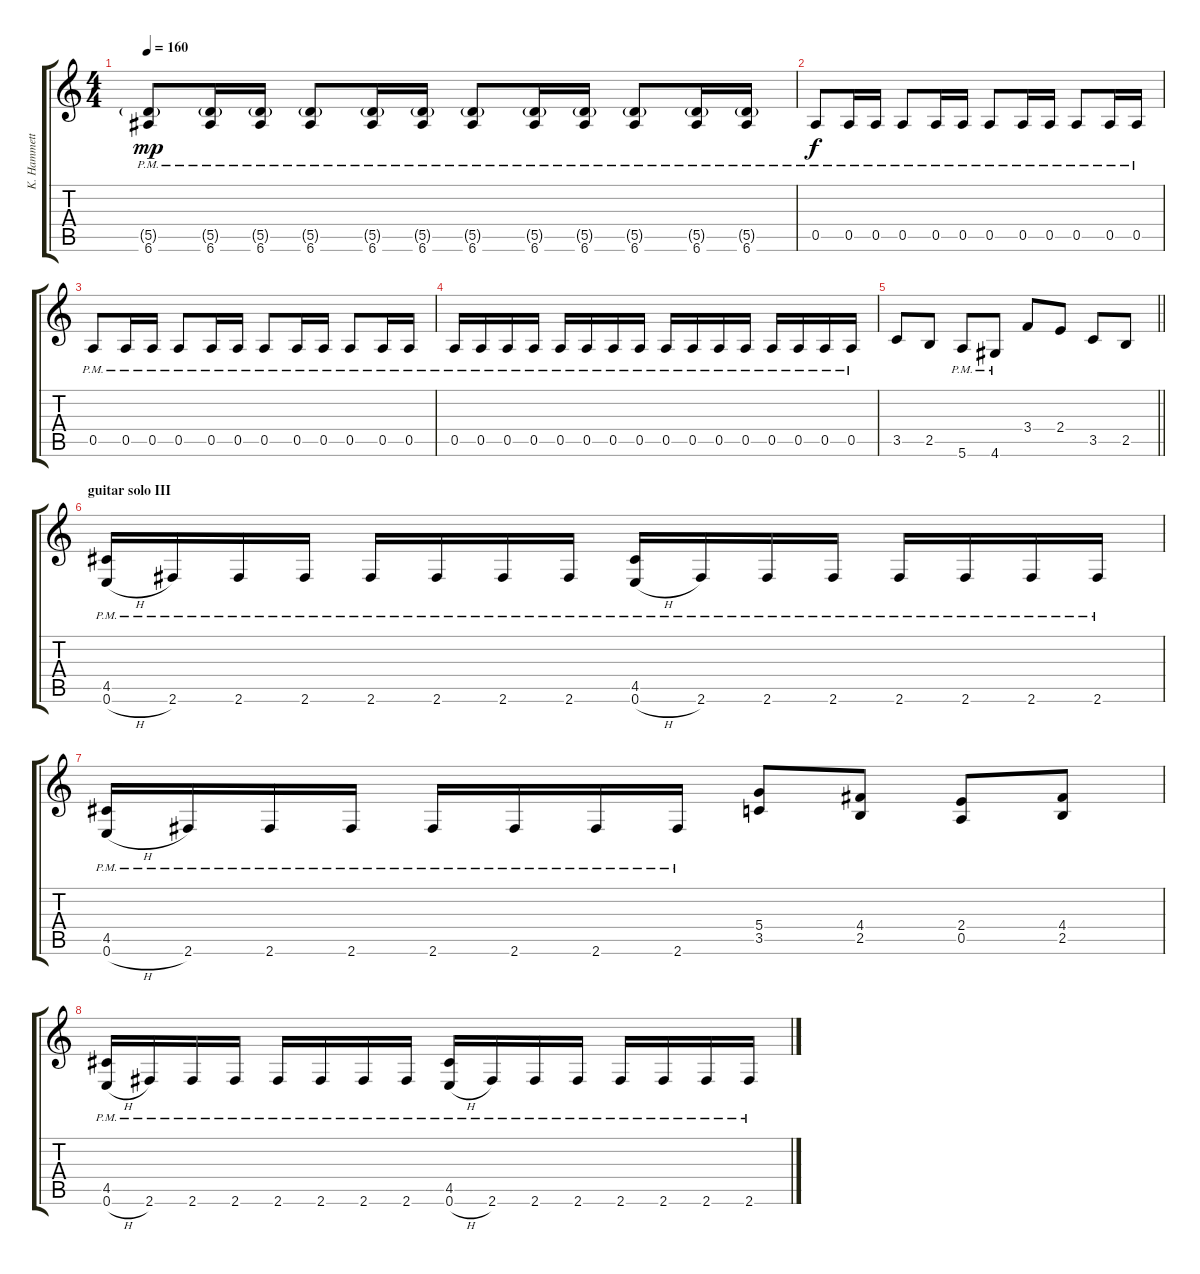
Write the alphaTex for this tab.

\track ("K. Hammett - Rhythm guitar" "K. Hammett") {instrument distortionguitar}
\staff {score tabs}
\tuning (E4 B3 G3 D3 A2 E2) {hide}
\ts (4 4)
\tempo 160
\clef g2
\ks c
(5.5{g} 6.6{pm}).8{dy mp} (5.5{g} 6.6{pm}).16 (5.5{g} 6.6{pm}).16 (5.5{g} 6.6{pm}).8 (5.5{g} 6.6{pm}).16 (5.5{g} 6.6{pm}).16 (5.5{g} 6.6{pm}).8 (5.5{g} 6.6{pm}).16 (5.5{g} 6.6{pm}).16 (5.5{g} 6.6{pm}).8 (5.5{g} 6.6{pm}).16 (5.5{g} 6.6{pm}).16 |
0.5{pm}.8{dy f} 0.5{pm}.16 0.5{pm}.16 0.5{pm}.8 0.5{pm}.16 0.5{pm}.16 0.5{pm}.8 0.5{pm}.16 0.5{pm}.16 0.5{pm}.8 0.5{pm}.16 0.5{pm}.16 |
0.5{pm}.8 0.5{pm}.16 0.5{pm}.16 0.5{pm}.8 0.5{pm}.16 0.5{pm}.16 0.5{pm}.8 0.5{pm}.16 0.5{pm}.16 0.5{pm}.8 0.5{pm}.16 0.5{pm}.16 |
0.5{pm}.16 0.5{pm}.16 0.5{pm}.16 0.5{pm}.16 0.5{pm}.16 0.5{pm}.16 0.5{pm}.16 0.5{pm}.16 0.5{pm}.16 0.5{pm}.16 0.5{pm}.16 0.5{pm}.16 0.5{pm}.16 0.5{pm}.16 0.5{pm}.16 0.5{pm}.16 |
\barLineRight lightlight
3.5.8 2.5.8 5.6{pm}.8 4.6{pm}.8 3.4.8 2.4.8 3.5.8 2.5.8 |
\section ("" "guitar solo III")
(4.5{pm} 0.6{h pm}).16 2.6{pm}.16 2.6{pm}.16 2.6{pm}.16 2.6{pm}.16 2.6{pm}.16 2.6{pm}.16 2.6{pm}.16 (4.5{pm} 0.6{h pm}).16 2.6{pm}.16 2.6{pm}.16 2.6{pm}.16 2.6{pm}.16 2.6{pm}.16 2.6{pm}.16 2.6{pm}.16 |
(4.5{pm} 0.6{h pm}).16 2.6{pm}.16 2.6{pm}.16 2.6{pm}.16 2.6{pm}.16 2.6{pm}.16 2.6{pm}.16 2.6{pm}.16 (5.4 3.5).8 (4.4 2.5).8 (2.4 0.5).8 (4.4 2.5).8 |
(4.5{pm} 0.6{h pm}).16 2.6{pm}.16 2.6{pm}.16 2.6{pm}.16 2.6{pm}.16 2.6{pm}.16 2.6{pm}.16 2.6{pm}.16 (4.5{pm} 0.6{h pm}).16 2.6{pm}.16 2.6{pm}.16 2.6{pm}.16 2.6{pm}.16 2.6{pm}.16 2.6{pm}.16 2.6{pm}.16
